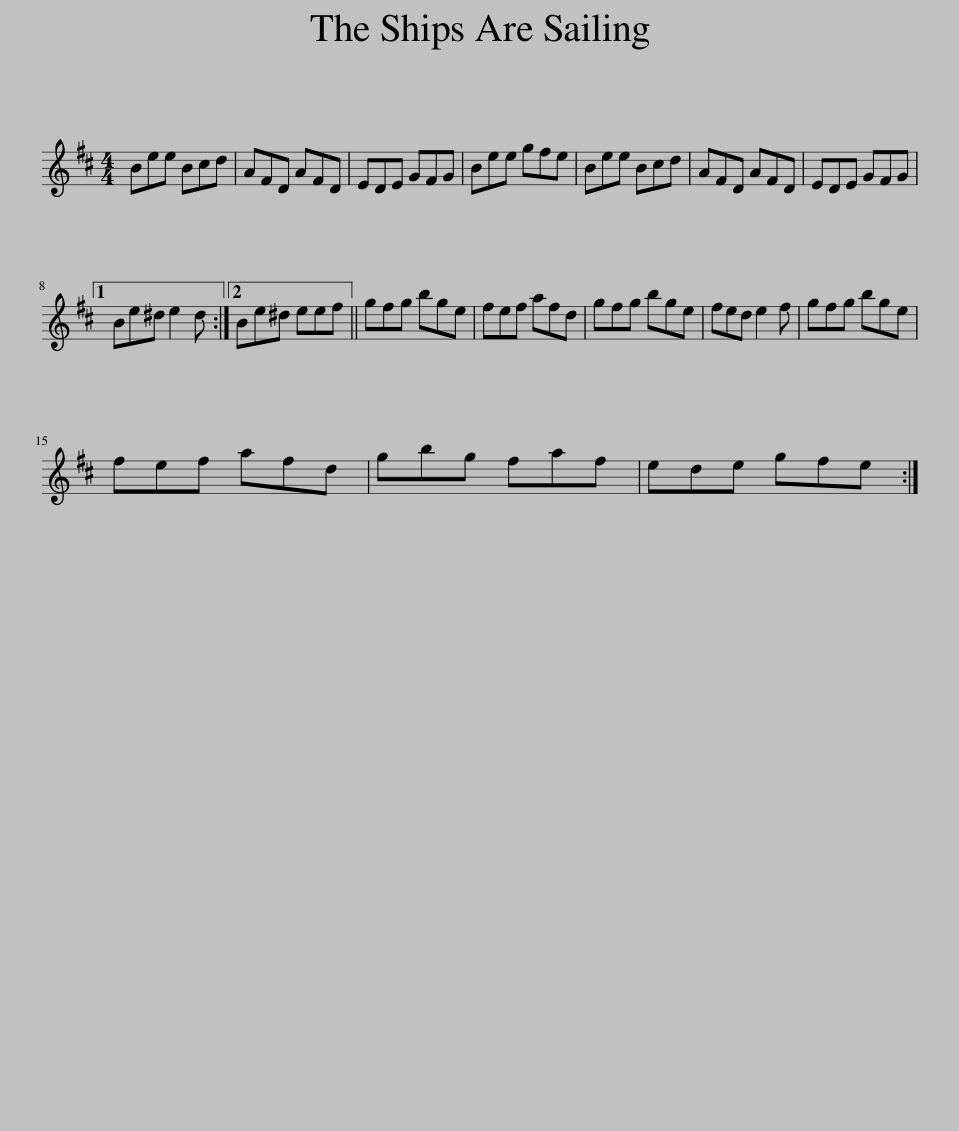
X:1
L:1/8
M:4/4
I:linebreak $
K:D
V:1 treble
V:1
 Bee Bcd | AFD AFD | EDE GFG | Bee gfe | Bee Bcd | %5
 AFD AFD | EDE GFG |1$ Be^d e2 d :|2 Be^d eef || gfg bge | %10
 fef afd | gfg bge | fed e2 f | gfg bge |$ fef afd | %15
 gbg faf | ede gfe :| %17
